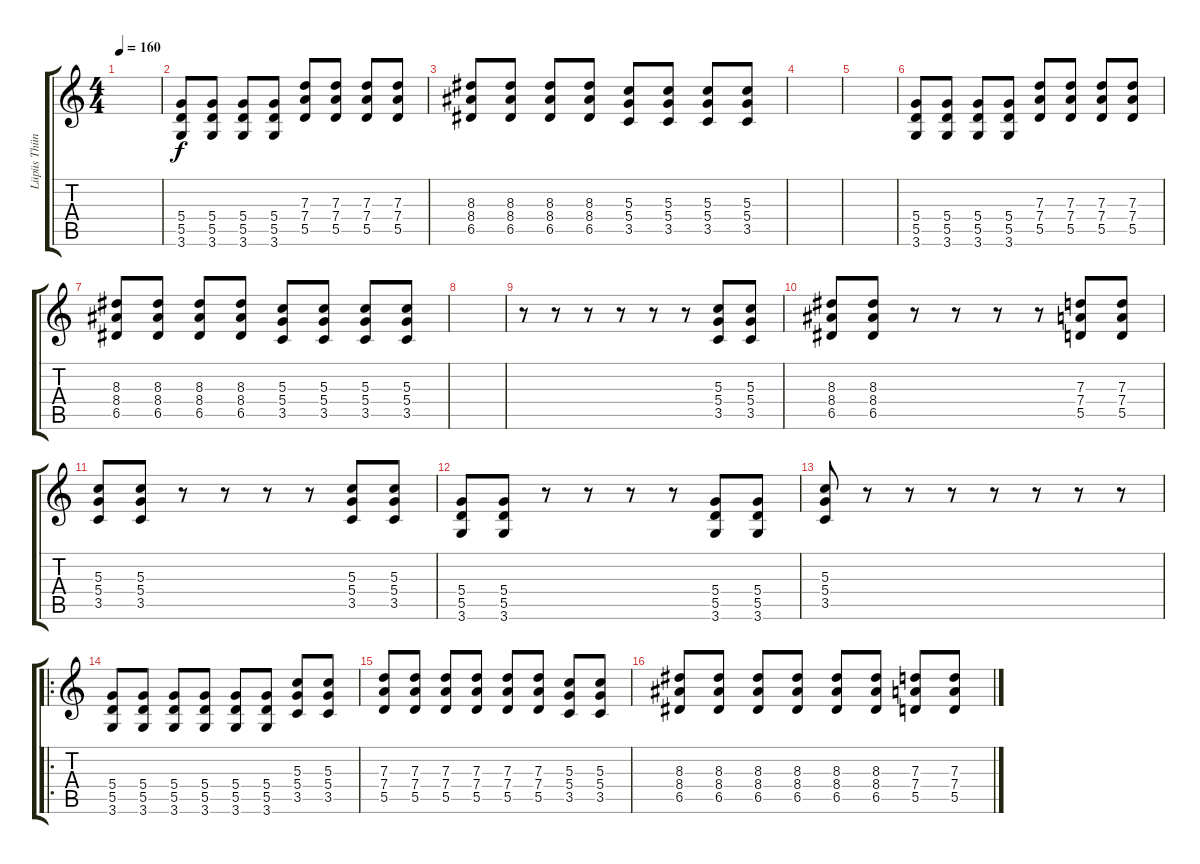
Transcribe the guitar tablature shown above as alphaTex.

\track ("Lüpüs Thünder" "Lüpüs Thün") {instrument overdrivenguitar}
\staff {score tabs}
\tuning (E4 B3 G3 D3 A2 E2) {hide}
\ts (4 4)
\tempo 160
\clef g2
\ks c
|
(5.4 5.5 3.6).8 (5.4 5.5 3.6).8 (5.4 5.5 3.6).8 (5.4 5.5 3.6).8 (7.3 7.4 5.5).8 (7.3 7.4 5.5).8 (7.3 7.4 5.5).8 (7.3 7.4 5.5).8 |
(8.3 8.4 6.5).8 (8.3 8.4 6.5).8 (8.3 8.4 6.5).8 (8.3 8.4 6.5).8 (5.3 5.4 3.5).8 (5.3 5.4 3.5).8 (5.3 5.4 3.5).8 (5.3 5.4 3.5).8 |
|
|
(5.4 5.5 3.6).8 (5.4 5.5 3.6).8 (5.4 5.5 3.6).8 (5.4 5.5 3.6).8 (7.3 7.4 5.5).8 (7.3 7.4 5.5).8 (7.3 7.4 5.5).8 (7.3 7.4 5.5).8 |
(8.3 8.4 6.5).8 (8.3 8.4 6.5).8 (8.3 8.4 6.5).8 (8.3 8.4 6.5).8 (5.3 5.4 3.5).8 (5.3 5.4 3.5).8 (5.3 5.4 3.5).8 (5.3 5.4 3.5).8 |
|
r.8 r.8 r.8 r.8 r.8 r.8 (5.3 5.4 3.5).8 (5.3 5.4 3.5).8 |
(8.3 8.4 6.5).8 (8.3 8.4 6.5).8 r.8 r.8 r.8 r.8 (7.3 7.4 5.5).8 (7.3 7.4 5.5).8 |
(5.3 5.4 3.5).8 (5.3 5.4 3.5).8 r.8 r.8 r.8 r.8 (5.3 5.4 3.5).8 (5.3 5.4 3.5).8 |
(5.4 5.5 3.6).8 (5.4 5.5 3.6).8 r.8 r.8 r.8 r.8 (5.4 5.5 3.6).8 (5.4 5.5 3.6).8 |
(5.3 5.4 3.5).8 r.8 r.8{instrument electricguitarclean} r.8 r.8 r.8 r.8 r.8 |
\ro
(5.4 5.5 3.6).8{instrument overdrivenguitar} (5.4 5.5 3.6).8 (5.4 5.5 3.6).8 (5.4 5.5 3.6).8 (5.4 5.5 3.6).8 (5.4 5.5 3.6).8 (5.3 5.4 3.5).8 (5.3 5.4 3.5).8 |
(7.3 7.4 5.5).8 (7.3 7.4 5.5).8 (7.3 7.4 5.5).8 (7.3 7.4 5.5).8 (7.3 7.4 5.5).8 (7.3 7.4 5.5).8 (5.3 5.4 3.5).8 (5.3 5.4 3.5).8 |
(8.3 8.4 6.5).8 (8.3 8.4 6.5).8 (8.3 8.4 6.5).8 (8.3 8.4 6.5).8 (8.3 8.4 6.5).8 (8.3 8.4 6.5).8 (7.3 7.4 5.5).8 (7.3 7.4 5.5).8
